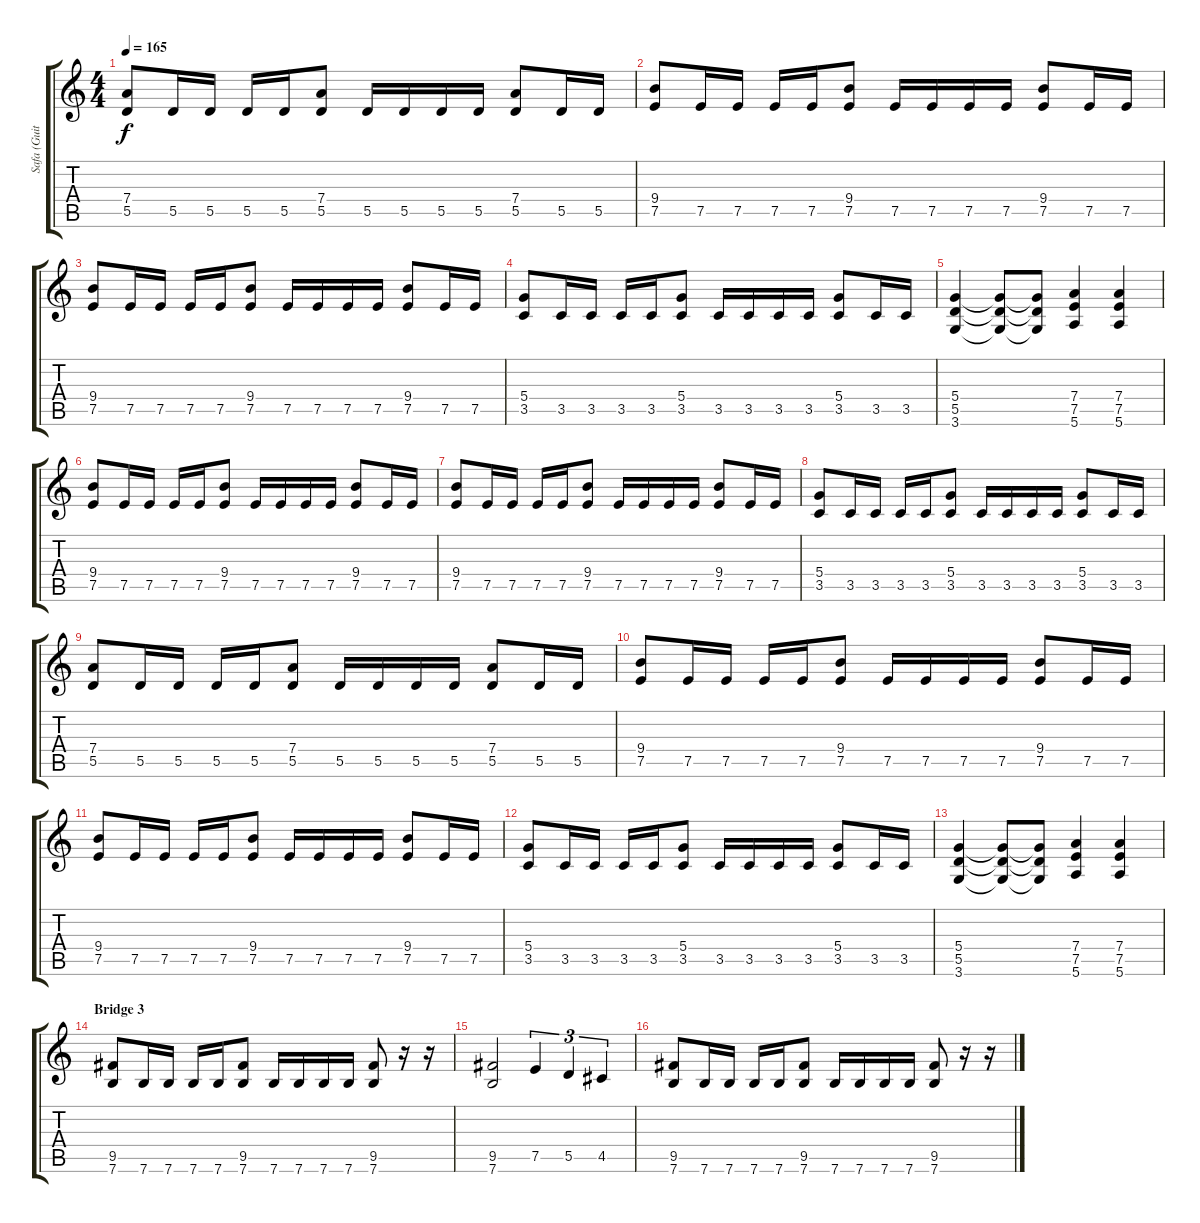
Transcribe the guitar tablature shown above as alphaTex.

\track ("Safa (Guitar 1)" "Safa (Guit") {instrument distortionguitar}
\staff {score tabs}
\tuning (E4 B3 G3 D3 A2 E2) {hide}
\ts (4 4)
\tempo 165
\clef g2
\ks c
(7.4 5.5).8{dy f} 5.5.16 5.5.16 5.5.16 5.5.16 (7.4 5.5).8 5.5.16 5.5.16 5.5.16 5.5.16 (7.4 5.5).8 5.5.16 5.5.16 |
(9.4 7.5).8 7.5.16 7.5.16 7.5.16 7.5.16 (9.4 7.5).8 7.5.16 7.5.16 7.5.16 7.5.16 (9.4 7.5).8 7.5.16 7.5.16 |
(9.4 7.5).8 7.5.16 7.5.16 7.5.16 7.5.16 (9.4 7.5).8 7.5.16 7.5.16 7.5.16 7.5.16 (9.4 7.5).8 7.5.16 7.5.16 |
(5.4 3.5).8 3.5.16 3.5.16 3.5.16 3.5.16 (5.4 3.5).8 3.5.16 3.5.16 3.5.16 3.5.16 (5.4 3.5).8 3.5.16 3.5.16 |
(5.4 5.5 3.6).4 (5.4{t} 5.5{t} 3.6{t}).8 (5.4{t} 5.5{t} 3.6{t}).8 (7.4 7.5 5.6).4 (7.4 7.5 5.6).4 |
(9.4 7.5).8 7.5.16 7.5.16 7.5.16 7.5.16 (9.4 7.5).8 7.5.16 7.5.16 7.5.16 7.5.16 (9.4 7.5).8 7.5.16 7.5.16 |
(9.4 7.5).8 7.5.16 7.5.16 7.5.16 7.5.16 (9.4 7.5).8 7.5.16 7.5.16 7.5.16 7.5.16 (9.4 7.5).8 7.5.16 7.5.16 |
(5.4 3.5).8 3.5.16 3.5.16 3.5.16 3.5.16 (5.4 3.5).8 3.5.16 3.5.16 3.5.16 3.5.16 (5.4 3.5).8 3.5.16 3.5.16 |
(7.4 5.5).8 5.5.16 5.5.16 5.5.16 5.5.16 (7.4 5.5).8 5.5.16 5.5.16 5.5.16 5.5.16 (7.4 5.5).8 5.5.16 5.5.16 |
(9.4 7.5).8 7.5.16 7.5.16 7.5.16 7.5.16 (9.4 7.5).8 7.5.16 7.5.16 7.5.16 7.5.16 (9.4 7.5).8 7.5.16 7.5.16 |
(9.4 7.5).8 7.5.16 7.5.16 7.5.16 7.5.16 (9.4 7.5).8 7.5.16 7.5.16 7.5.16 7.5.16 (9.4 7.5).8 7.5.16 7.5.16 |
(5.4 3.5).8 3.5.16 3.5.16 3.5.16 3.5.16 (5.4 3.5).8 3.5.16 3.5.16 3.5.16 3.5.16 (5.4 3.5).8 3.5.16 3.5.16 |
(5.4 5.5 3.6).4 (5.4{t} 5.5{t} 3.6{t}).8 (5.4{t} 5.5{t} 3.6{t}).8 (7.4 7.5 5.6).4 (7.4 7.5 5.6).4 |
\section ("" "Bridge 3")
(9.5 7.6).8 7.6.16 7.6.16 7.6.16 7.6.16 (9.5 7.6).8 7.6.16 7.6.16 7.6.16 7.6.16 (9.5 7.6).8 r.16 r.16 |
(9.5 7.6).2 7.5.4{tu (3 2)} 5.5.4{tu (3 2)} 4.5.4{tu (3 2)} |
(9.5 7.6).8 7.6.16 7.6.16 7.6.16 7.6.16 (9.5 7.6).8 7.6.16 7.6.16 7.6.16 7.6.16 (9.5 7.6).8 r.16 r.16
